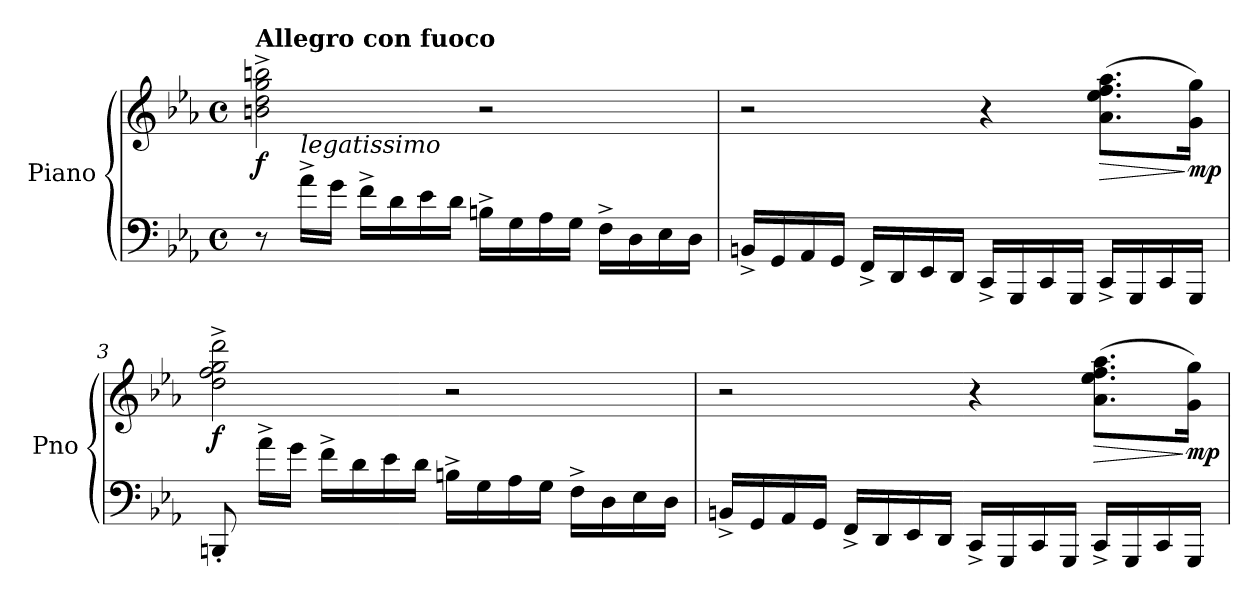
**kern	**kern	**dynam
*part1	*part1	*part1
*staff2	*staff1	*staff1/2
*I"Piano	*	*
*I'Pno	*	*
*clefF4	*clefG2	*
*k[b-e-a-]	*k[b-e-a-]	*
*M4/4	*M4/4	*
*met(c)	*met(c)	*
*MM160	*MM160	*
=1	=1	=1
!	!LO:TX:a:B:t=Allegro con fuoco	!
!	!	!LO:DY:b
8r	2bn\^ 2dd\^ 2gg\^ 2bbn\^	f
!LO:TX:a:i:t=legatissimo	!	!
16a-^\LL	.	.
16g\JJ	.	.
16f^\LL	.	.
16d\	.	.
16e-\	.	.
16d\JJ	.	.
16Bn^\LL	2r	.
16G\	.	.
16A-\	.	.
16G\JJ	.	.
16F^\LL	.	.
16D\	.	.
16E-\	.	.
16D\JJ	.	.
=2	=2	=2
16BBn^/LL	2r	.
16GG/	.	.
16AA-/	.	.
16GG/JJ	.	.
16FF^/LL	.	.
16DD/	.	.
16EE-/	.	.
16DD/JJ	.	.
16CC^/LL	4r	.
16GGG/	.	.
16CC/	.	.
16GGG/JJ	.	.
!	!	!LO:HP:b
16CC^/LL	(>8.a-\ 8.ee-\ 8.ff\ 8.aa-\L	>
16GGG/	.	.
16CC/	.	.
*	*MM140	*
!	!	!LO:DY:n=1:b
16GGG/JJ	16g\ 16gg\Jk)	] mp
=3	=3	=3
*	*MM130	*
!	!	!LO:DY:b
8BBBn'/	2dd\^ 2ff\^ 2gg\^ 2ddd\^	f
*	*MM160	*
16a-^\LL	.	.
16g\JJ	.	.
16f^\LL	.	.
16d\	.	.
16e-\	.	.
16d\JJ	.	.
16Bn^\LL	2r	.
16G\	.	.
16A-\	.	.
16G\JJ	.	.
16F^\LL	.	.
16D\	.	.
16E-\	.	.
16D\JJ	.	.
!!LO:LB:g=z
=4	=4	=4
16BBn^/LL	2r	.
16GG/	.	.
16AA-/	.	.
16GG/JJ	.	.
16FF^/LL	.	.
16DD/	.	.
16EE-/	.	.
16DD/JJ	.	.
16CC^/LL	4r	.
16GGG/	.	.
16CC/	.	.
16GGG/JJ	.	.
!	!	!LO:HP:b
16CC^/LL	(>8.a-\ 8.ee-\ 8.ff\ 8.aa-\L	>
16GGG/	.	.
16CC/	.	.
*	*MM140	*
!	!	!LO:DY:n=1:b
16GGG/JJ	16g\ 16gg\Jk)	] mp
=	=	=
*-	*-	*-
